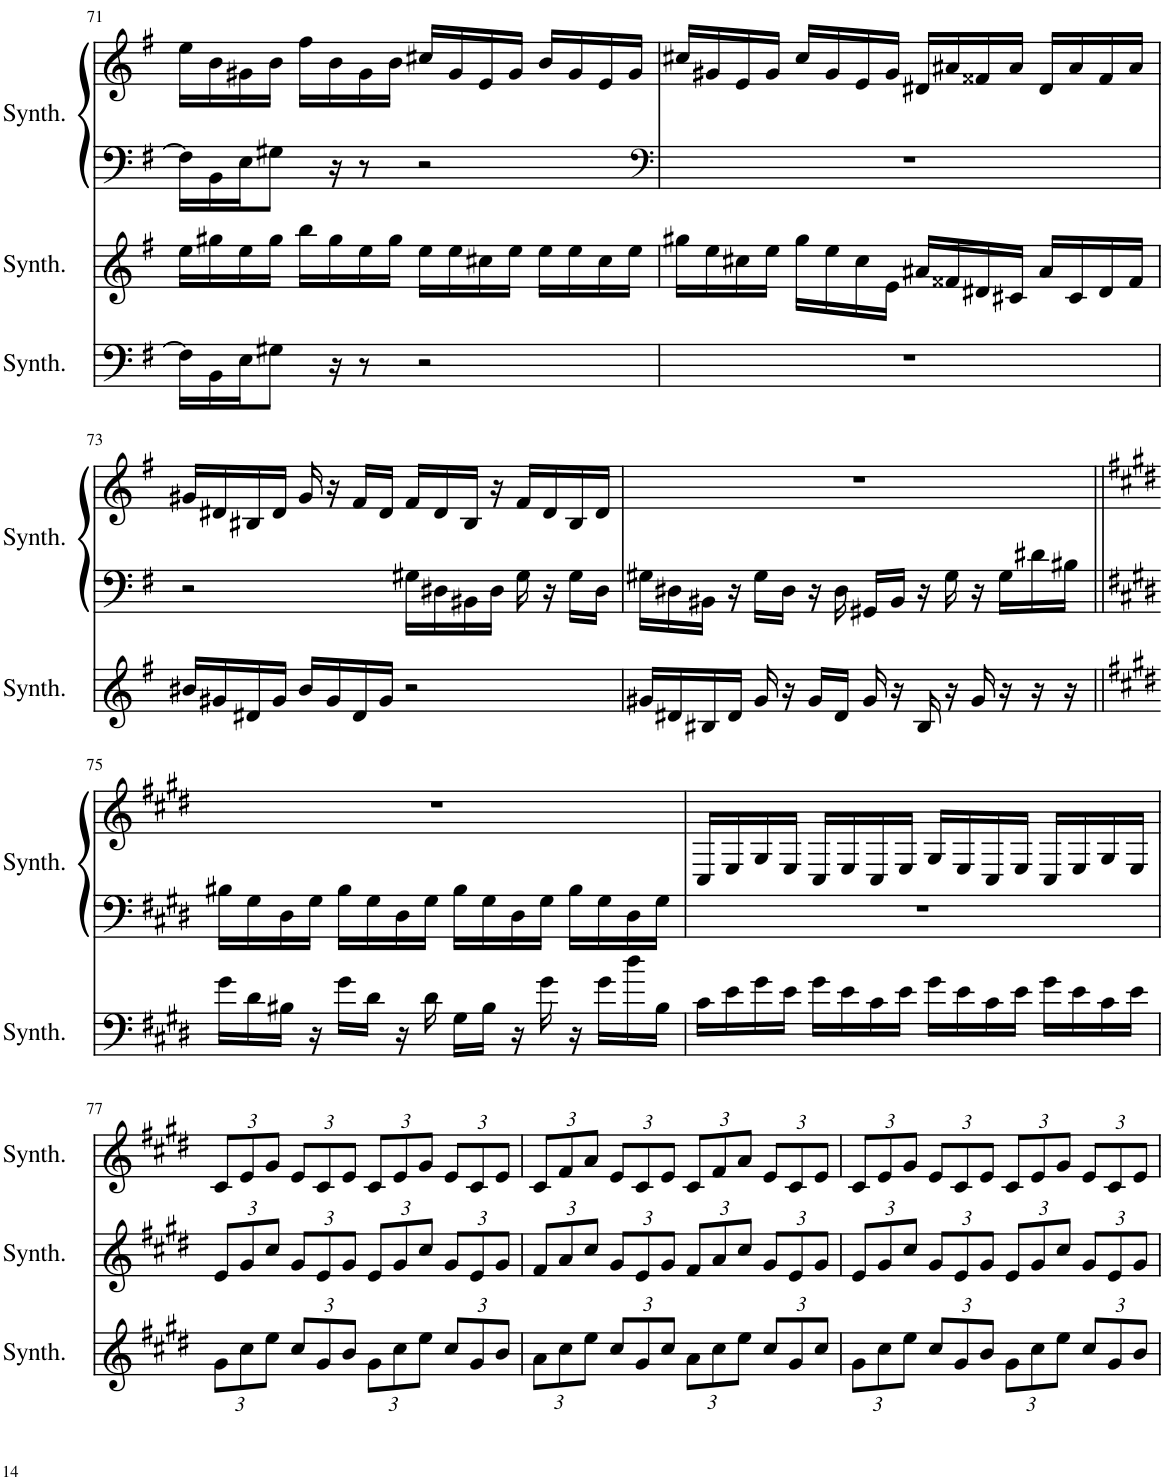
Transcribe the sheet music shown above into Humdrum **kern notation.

**kern	**kern	**kern	**kern	**kern
*part3	*part3	*part2	*part1	*part1
*staff5	*staff4	*staff3	*staff2	*staff1
*I"Square Synthesizer	*	*I"Square Synthesizer	*I"Square Synthesizer	*
*I'Synth.	*	*I'Synth.	*I'Synth.	*
!!LO:PB:g=z
*clefF4	*clefG2	*clefG2	*clefF4	*clefG2
*k[f#]	*k[f#]	*k[f#]	*k[f#]	*k[f#]
*M4/4	*M4/4	*M4/4	*M4/4	*M4/4
=71	=71	=71	=71	=71
16F#\LL]	1r	16ee\LL	16F#\LL]	16ee\LL
16BB\	.	16gg#X\	16BB\	16b\
16E\J	.	16ee\	16E\J	16g#X\
8G#X\J	.	16gg#\JJ	8G#X\J	16b\JJ
.	.	16bb\LL	.	16ff#\LL
16r	.	16gg#\	16r	16b\
8r	.	16ee\	8r	16g#\
.	.	16gg#\JJ	.	16b\JJ
2r	.	16ee\LL	2r	16cc#X/LL
.	.	16ee\	.	16g#/
.	.	16cc#X\	.	16e/
.	.	16ee\JJ	.	16g#/JJ
.	.	16ee\LL	.	16b/LL
.	.	16ee\	.	16g#/
.	.	16cc#\	.	16e/
.	.	16ee\JJ	.	16g#/JJ
=72	=72	=72	=72	=72
*	*	*	*clefF4	*
1r	1r	16gg#X\LL	1r	16cc#X/LL
.	.	16ee\	.	16g#X/
.	.	16cc#X\	.	16e/
.	.	16ee\JJ	.	16g#/JJ
.	.	16gg#\LL	.	16cc#/LL
.	.	16ee\	.	16g#/
.	.	16cc#\	.	16e/
.	.	16e\JJ	.	16g#/JJ
.	.	16a#X/LL	.	16d#X/LL
.	.	16f##X/	.	16a#X/
.	.	16d#X/	.	16f##X/
.	.	16c#X/JJ	.	16a#/JJ
.	.	16a#/LL	.	16d#/LL
.	.	16c#/	.	16a#/
.	.	16d#/	.	16f##/
.	.	16f##/JJ	.	16a#/JJ
!!LO:LB:g=z
=73	=73	=73	=73	=73
1r	1r	16b#X/LL	2r	16g#X/LL
.	.	16g#X/	.	16d#X/
.	.	16d#X/	.	16B#X/
.	.	16g#/JJ	.	16d#/JJ
.	.	16b#/LL	.	16g#/
.	.	16g#/	.	16r
.	.	16d#/	.	16f#/LL
.	.	16g#/JJ	.	16d#/JJ
.	.	2r	16G#X\LL	16f#/LL
.	.	.	16D#X\	16d#/
.	.	.	16BB#X\	16B#/JJ
.	.	.	16D#\JJ	16r
.	.	.	16G#\	16f#/LL
.	.	.	16r	16d#/
.	.	.	16G#\LL	16B#/
.	.	.	16D#\JJ	16d#/JJ
=74	=74	=74	=74	=74
1r	1r	16g#X/LL	16G#X\LL	1r
.	.	16d#X/	16D#X\	.
.	.	16B#X/	16BB#X\JJ	.
.	.	16d#/JJ	16r	.
.	.	16g#/	16G#\LL	.
.	.	16r	16D#\JJ	.
.	.	16g#/LL	16r	.
.	.	16d#/JJ	16D#\	.
.	.	16g#/	16GG#X/LL	.
.	.	16r	16BB#/JJ	.
.	.	16B#/	16r	.
.	.	16r	16G#\	.
.	.	16g#/	16r	.
.	.	16r	16G#\LL	.
.	.	16r	16d#X\	.
.	.	16r	16B#X\JJ	.
!!LO:LB:g=z
=75||	=75||	=75||	=75||	=75||
*k[f#c#g#d#]	*k[f#c#g#d#]	*k[f#c#g#d#]	*k[f#c#g#d#]	*k[f#c#g#d#]
16g#\LL	1r	1r	16B#X\LL	1r
16d#\	.	.	16G#\	.
16B#X\JJ	.	.	16D#\	.
16r	.	.	16G#\JJ	.
16g#\LL	.	.	16B#\LL	.
16d#\JJ	.	.	16G#\	.
16r	.	.	16D#\	.
16d#\	.	.	16G#\JJ	.
16G#\LL	.	.	16B#\LL	.
16B#\JJ	.	.	16G#\	.
16r	.	.	16D#\	.
16g#\	.	.	16G#\JJ	.
16r	.	.	16B#\LL	.
16g#\LL	.	.	16G#\	.
16dd#\	.	.	16D#\	.
16B#\JJ	.	.	16G#\JJ	.
=76	=76	=76	=76	=76
16c#\LL	1r	1r	1r	16C#/LL
16e\	.	.	.	16E/
16g#\	.	.	.	16G#/
16e\JJ	.	.	.	16E/JJ
16g#\LL	.	.	.	16C#/LL
16e\	.	.	.	16E/
16c#\	.	.	.	16C#/
16e\JJ	.	.	.	16E/JJ
16g#\LL	.	.	.	16G#/LL
16e\	.	.	.	16E/
16c#\	.	.	.	16C#/
16e\JJ	.	.	.	16E/JJ
16g#\LL	.	.	.	16C#/LL
16e\	.	.	.	16E/
16c#\	.	.	.	16G#/
16e\JJ	.	.	.	16E/JJ
!!LO:LB:g=z
=77	=77	=77	=77	=77
*	*Xbrackettup	*Xbrackettup	*	*Xbrackettup
1r	12g#\L	12e/L	1r	12c#/L
.	12cc#\	12g#/	.	12e/
.	12ee\J	12cc#/J	.	12g#/J
.	12cc#/L	12g#/L	.	12e/L
.	12g#/	12e/	.	12c#/
.	12b/J	12g#/J	.	12e/J
.	12g#\L	12e/L	.	12c#/L
.	12cc#\	12g#/	.	12e/
.	12ee\J	12cc#/J	.	12g#/J
.	12cc#/L	12g#/L	.	12e/L
.	12g#/	12e/	.	12c#/
.	12b/J	12g#/J	.	12e/J
=78	=78	=78	=78	=78
1r	12a\L	12f#/L	1r	12c#/L
.	12cc#\	12a/	.	12f#/
.	12ee\J	12cc#/J	.	12a/J
.	12cc#/L	12g#/L	.	12e/L
.	12g#/	12e/	.	12c#/
.	12cc#/J	12g#/J	.	12e/J
.	12a\L	12f#/L	.	12c#/L
.	12cc#\	12a/	.	12f#/
.	12ee\J	12cc#/J	.	12a/J
.	12cc#/L	12g#/L	.	12e/L
.	12g#/	12e/	.	12c#/
.	12cc#/J	12g#/J	.	12e/J
=79	=79	=79	=79	=79
1r	12g#\L	12e/L	1r	12c#/L
.	12cc#\	12g#/	.	12e/
.	12ee\J	12cc#/J	.	12g#/J
.	12cc#/L	12g#/L	.	12e/L
.	12g#/	12e/	.	12c#/
.	12b/J	12g#/J	.	12e/J
.	12g#\L	12e/L	.	12c#/L
.	12cc#\	12g#/	.	12e/
.	12ee\J	12cc#/J	.	12g#/J
.	12cc#/L	12g#/L	.	12e/L
.	12g#/	12e/	.	12c#/
.	12b/J	12g#/J	.	12e/J
=	=	=	=	=
*-	*-	*-	*-	*-
